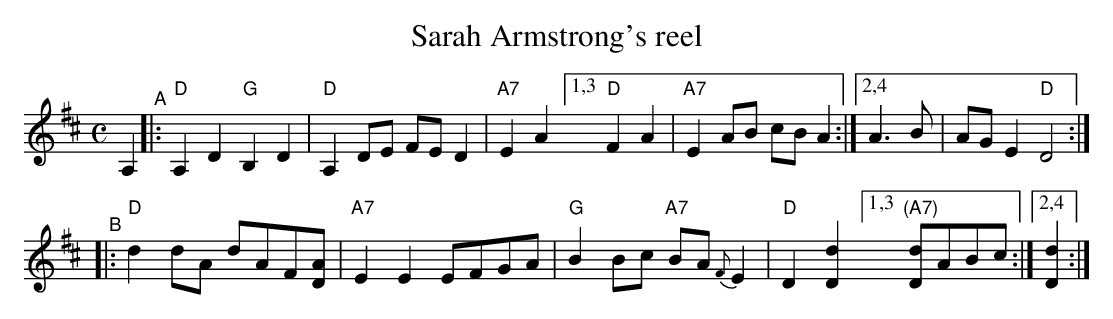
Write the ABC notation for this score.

X:1
T: Sarah Armstrong's reel
M: C
L: 1/8
K: D
A,2 "^A"|:\
"D"A,2D2 "G"B,2D2 | "D"A,2DE FED2 | "A7"E2A2 [1,3"D"F2A2 | "A7"E2AB cBA2 :|[2,4 A3B | AGE2 "D"D4 :|
"^B"|:\
"D"d2dA dAF[DA] | "A7"E2E2 EFGA | "G"B2Bc "A7"BA{F}E2 | "D"D2[D2d2] [1,3 "(A7)"[Dd]ABc :|[2,4 [D2d2] :|
